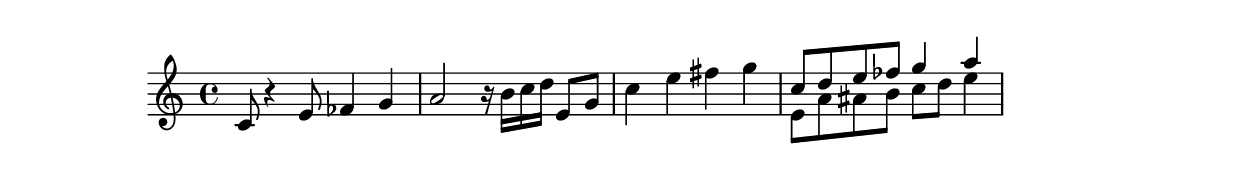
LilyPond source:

\version "2.18.2"

erstvariable = 	{ c4 e fis g }

\relative c'
{
 c8 r4 e8 fes4 g
 a2 r16 b c d e,8 g8
 \erstvariable 
 << { c,8 d e fes g4 a } \\ { e,8 a ais b c d e4} >>
}
